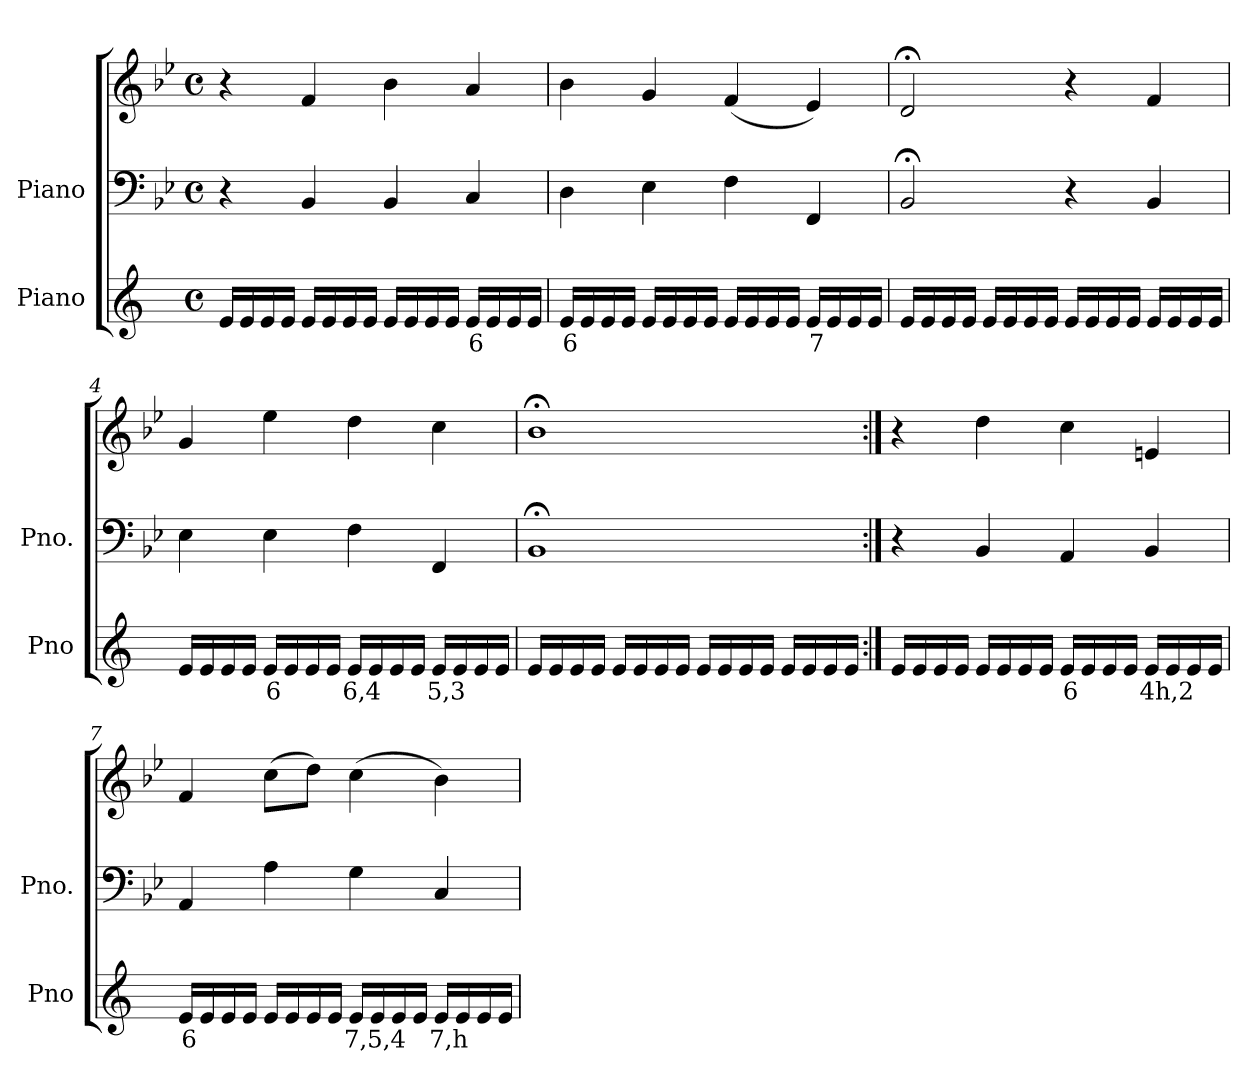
**kern	**text	**kern	**kern
*part2	*part2	*part1	*part1
*staff3	*staff3	*staff2	*staff1
*I"Piano	*	*I"Piano	*
*I'Pno	*	*I'Pno.	*
*clefG2	*	*clefF4	*clefG2
*k[]	*	*k[b-e-]	*k[b-e-]
*M4/4	*	*M4/4	*M4/4
*met(c)	*	*met(c)	*met(c)
=1	=1	=1	=1
16e/LL	.	4r	4r
16e/	.	.	.
16e/	.	.	.
16e/JJ	.	.	.
16e/LL	.	4BB-/	4f/
16e/	.	.	.
16e/	.	.	.
16e/JJ	.	.	.
16e/LL	.	4BB-/	4b-\
16e/	.	.	.
16e/	.	.	.
16e/JJ	.	.	.
!	!LO:LY:b	!	!
16e/LL	6	4C/	4a/
16e/	.	.	.
16e/	.	.	.
16e/JJ	.	.	.
=2	=2	=2	=2
!	!LO:LY:b	!	!
16e/LL	6	4D\	4b-\
16e/	.	.	.
16e/	.	.	.
16e/JJ	.	.	.
16e/LL	.	4E-\	4g/
16e/	.	.	.
16e/	.	.	.
16e/JJ	.	.	.
16e/LL	.	4F\	(<4f/
16e/	.	.	.
16e/	.	.	.
16e/JJ	.	.	.
!	!LO:LY:b	!	!
16e/LL	7	4FF/	4e-/)
16e/	.	.	.
16e/	.	.	.
16e/JJ	.	.	.
=3	=3	=3	=3
16e/LL	.	2BB-;</	2d;</
16e/	.	.	.
16e/	.	.	.
16e/JJ	.	.	.
16e/LL	.	.	.
16e/	.	.	.
16e/	.	.	.
16e/JJ	.	.	.
16e/LL	.	4r	4r
16e/	.	.	.
16e/	.	.	.
16e/JJ	.	.	.
16e/LL	.	4BB-/	4f/
16e/	.	.	.
16e/	.	.	.
16e/JJ	.	.	.
=4	=4	=4	=4
16e/LL	.	4E-\	4g/
16e/	.	.	.
16e/	.	.	.
16e/JJ	.	.	.
!	!LO:LY:b	!	!
16e/LL	6	4E-\	4ee-\
16e/	.	.	.
16e/	.	.	.
16e/JJ	.	.	.
!	!LO:LY:b	!	!
16e/LL	6,4	4F\	4dd\
16e/	.	.	.
16e/	.	.	.
16e/JJ	.	.	.
!	!LO:LY:b	!	!
16e/LL	5,3	4FF/	4cc\
16e/	.	.	.
16e/	.	.	.
16e/JJ	.	.	.
=5	=5	=5	=5
16e/LL	.	1BB-;<	1b-;<
16e/	.	.	.
16e/	.	.	.
16e/JJ	.	.	.
16e/LL	.	.	.
16e/	.	.	.
16e/	.	.	.
16e/JJ	.	.	.
16e/LL	.	.	.
16e/	.	.	.
16e/	.	.	.
16e/JJ	.	.	.
16e/LL	.	.	.
16e/	.	.	.
16e/	.	.	.
16e/JJ	.	.	.
=6:|!	=6:|!	=6:|!	=6:|!
16e/LL	.	4r	4r
16e/	.	.	.
16e/	.	.	.
16e/JJ	.	.	.
16e/LL	.	4BB-/	4dd\
16e/	.	.	.
16e/	.	.	.
16e/JJ	.	.	.
!	!LO:LY:b	!	!
16e/LL	6	4AA/	4cc\
16e/	.	.	.
16e/	.	.	.
16e/JJ	.	.	.
!	!LO:LY:b	!	!
16e/LL	4h,2	4BB-/	4en/
16e/	.	.	.
16e/	.	.	.
16e/JJ	.	.	.
=7	=7	=7	=7
!	!LO:LY:b	!	!
16e/LL	6	4AA/	4f/
16e/	.	.	.
16e/	.	.	.
16e/JJ	.	.	.
16e/LL	.	4A\	(>8cc\L
16e/	.	.	.
16e/	.	.	8dd\J)
16e/JJ	.	.	.
!	!LO:LY:b	!	!
16e/LL	7,5,4	4G\	(>4cc\
16e/	.	.	.
16e/	.	.	.
16e/JJ	.	.	.
!	!LO:LY:b	!	!
16e/LL	7,h	4C/	4b-\)
16e/	.	.	.
16e/	.	.	.
16e/JJ	.	.	.
=	=	=	=
*-	*-	*-	*-
